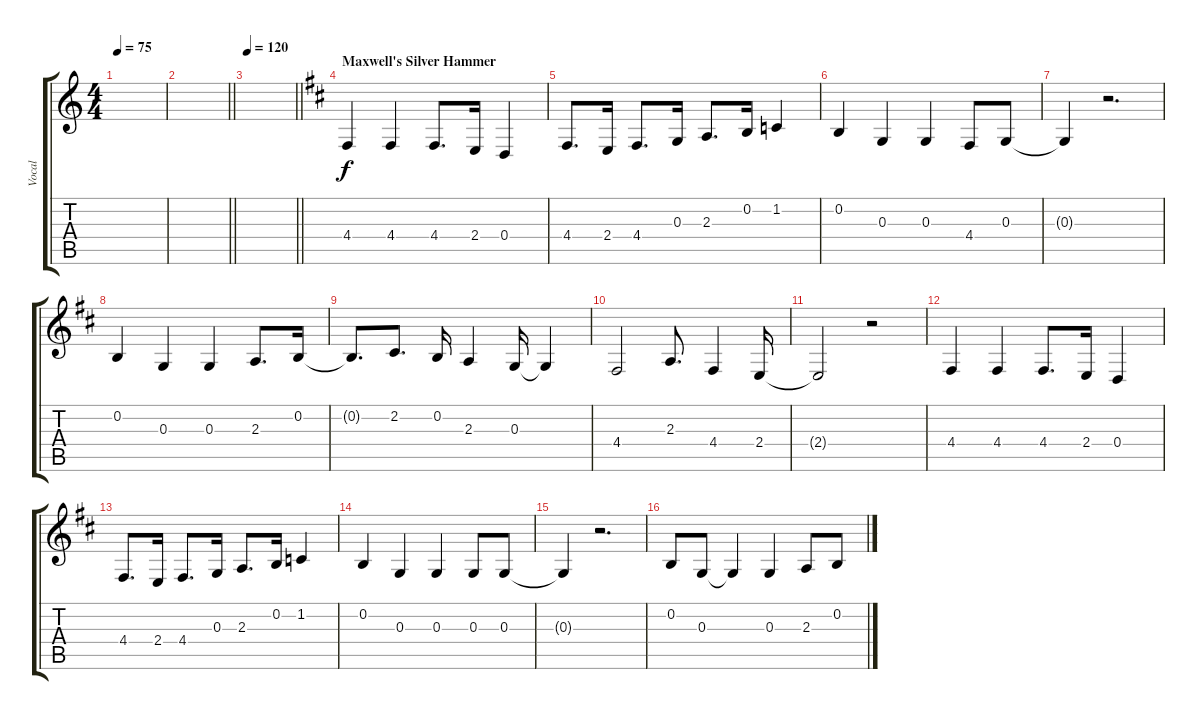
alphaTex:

\track ("Vocal" "Vocal") {instrument altosax}
\staff {score tabs}
\tuning (E4 B3 G3 D3 A2 E2) {hide}
\ts (4 4)
\tempo 75
\clef g2
\ks c
|
\barLineRight lightlight
|
\tempo 120
\barLineRight lightlight
|
\section ("" "Maxwell's Silver Hammer")
\ks d
4.4.4 4.4.4 4.4.8{d} 2.4.16 0.4.4 |
4.4.8{d} 2.4.16 4.4.8{d} 0.3.16 2.3.8{d} 0.2.16 1.2.4 |
0.2.4 0.3.4 0.3.4 4.4.8 0.3.8 |
0.3{t}.4 r.2{d} |
0.2.4 0.3.4 0.3.4 2.3.8{d} 0.2.16 |
0.2{t}.8{d} 2.2.8{d} 0.2.16 2.3.4 0.3.16 0.3{t}.4 |
4.4.2 2.3.8{d} 4.4.4 2.4.16 |
2.4{t}.2 r.2 |
4.4.4 4.4.4 4.4.8{d} 2.4.16 0.4.4 |
4.4.8{d} 2.4.16 4.4.8{d} 0.3.16 2.3.8{d} 0.2.16 1.2.4 |
0.2.4 0.3.4 0.3.4 0.3.8 0.3.8 |
0.3{t}.4 r.2{d} |
0.2.8 0.3.8 0.3{t}.4 0.3.4 2.3.8 0.2.8
